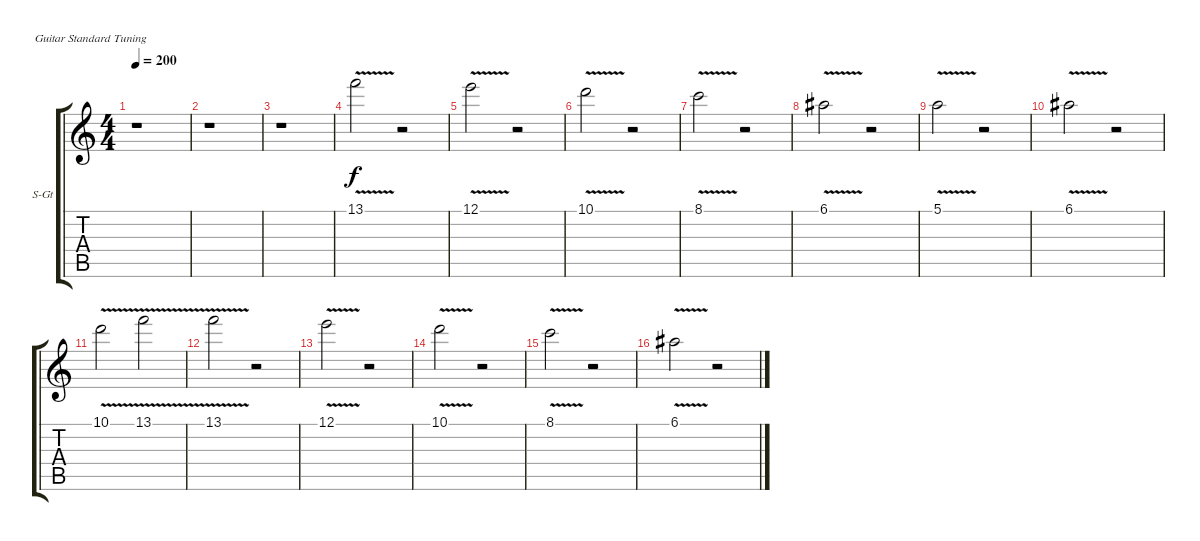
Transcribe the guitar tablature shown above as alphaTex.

\bracketExtendMode groupsimilarinstruments
\firstSystemTrackNameOrientation horizontal
\otherSystemsTrackNameOrientation horizontal
\track ("High Soundy Thing" "S-Gt") {instrument synthstrings2}
\staff {score tabs}
\tuning (E4 B3 G3 D3 A2 E2)
\displaytranspose 12
\ts (4 4)
\tempo 200
\clef g2
\ks c
r.1{dy f} |
r.1 |
r.1 |
13.1{v}.2 r.2 |
12.1{v}.2 r.2 |
10.1{v}.2 r.2 |
8.1{v}.2 r.2 |
6.1{v}.2 r.2 |
5.1{v}.2 r.2 |
6.1{v}.2 r.2 |
10.1{v}.2 13.1{v}.2 |
13.1{v}.2 r.2 |
12.1{v}.2 r.2 |
10.1{v}.2 r.2 |
8.1{v}.2 r.2 |
6.1{v}.2 r.2
